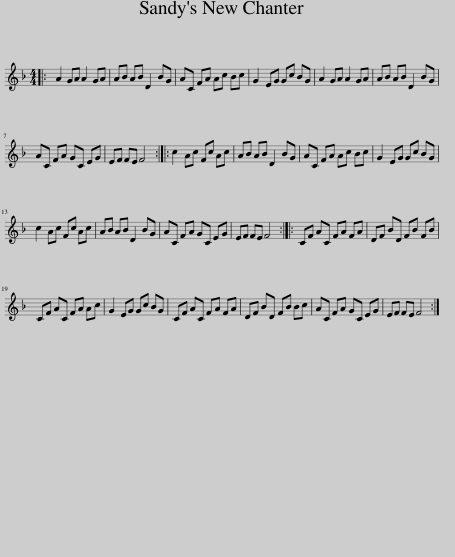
X:1
L:1/8
M:4/4
I:linebreak $
K:F
V:1 treble
V:1
|: A2 GA A2 GA | AB AB D2 BG | AC FA Ac Bc | G2 EG Gc BG | A2 GA A2 GA | %5
 AB AB D2 BG |$ AC FA GC EG | EF FE F4 :: c2 Ac Fc Ac | AB AB D2 BG | %10
 AC FA Ac Bc | G2 EG Gc BG |$ c2 Ac Fc Ac | AB AB D2 BG | AC FA GC EG | %15
 EF FE F4 :: CF AC FA FA | DF BD FB FB |$ CF AC FA Ac | G2 EG Gc BG | %20
 CF AC FA FA | DF BD FB Bc | AC FA GC EG | EF FE F4 :| %24
